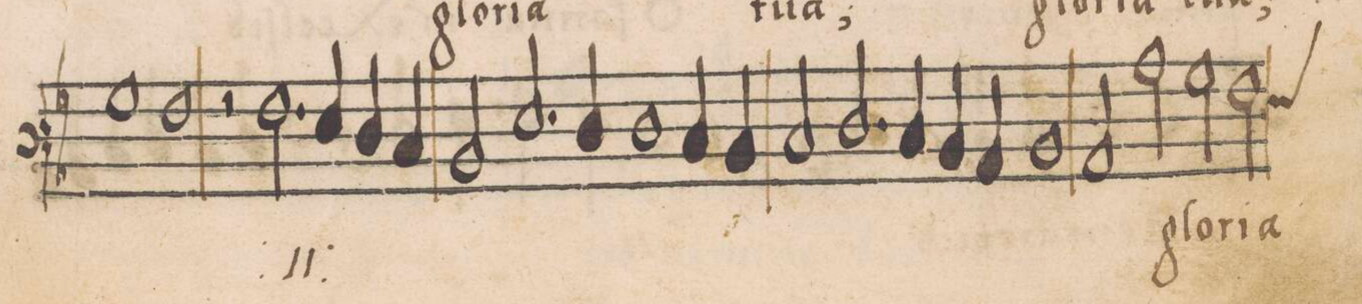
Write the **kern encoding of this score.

**kern	**text
*I"BASSVS	*
*clefF3	*
*k[b-B-]	*
*met(C|)	*
*M2/1	*
1B-	.
1A	.
=54-	=54-
2r	.
*	*ij
2.A\	glo-
4G/	.
4F/	.
4E/	.
=55-	=55-
2D/	.
2.G\	.
4F/	.
1F\	.
=56-	=56-
4E/	-ri-
4D/	.
2E/	-a
2.F/	tu-
=57-	=57-
4E/	.
4D/	.
4C/	.
1D	.
=58-	=58-
2C/	-a
*	*Xij
2c\	glo-
2B-\	-ri-
*custos:G	*
2A\	-a
=59-	=59-
*-	*-
